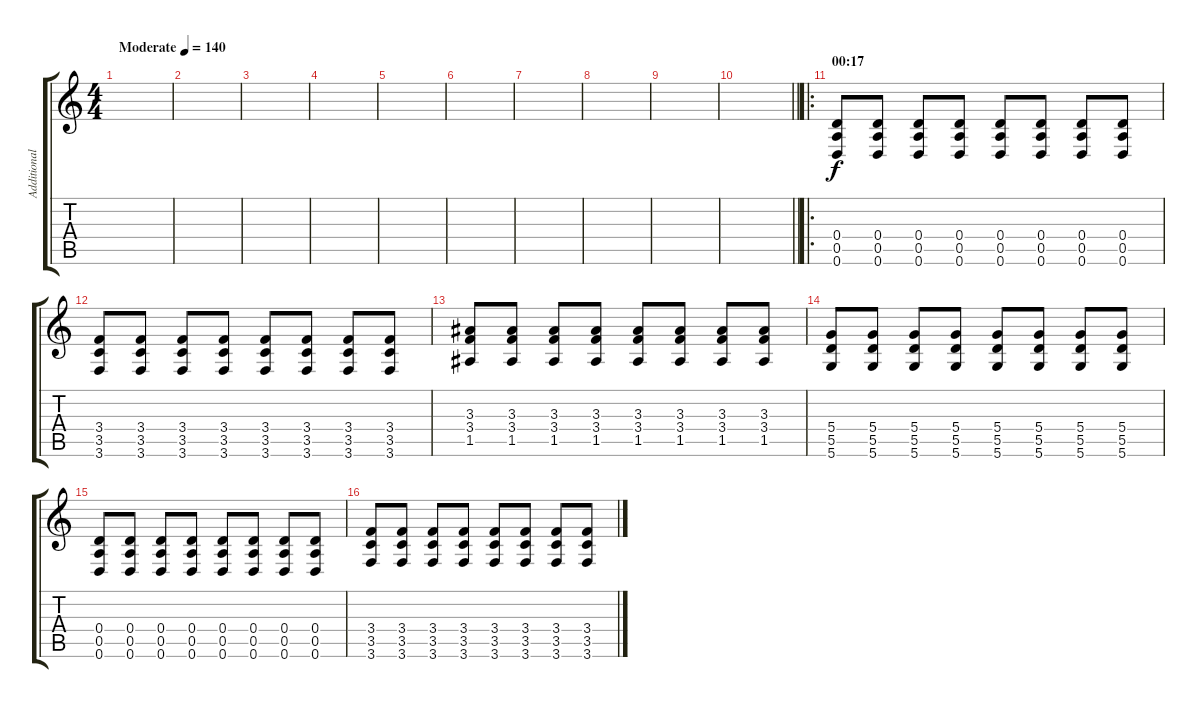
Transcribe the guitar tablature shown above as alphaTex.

\track ("Additional Guitar 1" "Additional") {instrument overdrivenguitar}
\staff {score tabs}
\tuning (E4 B3 G3 D3 A2 D2) {hide}
\ts (4 4)
\tempo (140 "Moderate")
\clef g2
\ks c
|
|
|
|
|
|
|
|
|
\barLineRight lightlight
|
\ro
\section ("" "00:17")
(0.4 0.5 0.6).8 (0.4 0.5 0.6).8 (0.4 0.5 0.6).8 (0.4 0.5 0.6).8 (0.4 0.5 0.6).8 (0.4 0.5 0.6).8 (0.4 0.5 0.6).8 (0.4 0.5 0.6).8 |
(3.4 3.5 3.6).8 (3.4 3.5 3.6).8 (3.4 3.5 3.6).8 (3.4 3.5 3.6).8 (3.4 3.5 3.6).8 (3.4 3.5 3.6).8 (3.4 3.5 3.6).8 (3.4 3.5 3.6).8 |
(3.3 3.4 1.5).8 (3.3 3.4 1.5).8 (3.3 3.4 1.5).8 (3.3 3.4 1.5).8 (3.3 3.4 1.5).8 (3.3 3.4 1.5).8 (3.3 3.4 1.5).8 (3.3 3.4 1.5).8 |
(5.4 5.5 5.6).8 (5.4 5.5 5.6).8 (5.4 5.5 5.6).8 (5.4 5.5 5.6).8 (5.4 5.5 5.6).8 (5.4 5.5 5.6).8 (5.4 5.5 5.6).8 (5.4 5.5 5.6).8 |
(0.4 0.5 0.6).8 (0.4 0.5 0.6).8 (0.4 0.5 0.6).8 (0.4 0.5 0.6).8 (0.4 0.5 0.6).8 (0.4 0.5 0.6).8 (0.4 0.5 0.6).8 (0.4 0.5 0.6).8 |
(3.4 3.5 3.6).8 (3.4 3.5 3.6).8 (3.4 3.5 3.6).8 (3.4 3.5 3.6).8 (3.4 3.5 3.6).8 (3.4 3.5 3.6).8 (3.4 3.5 3.6).8 (3.4 3.5 3.6).8
